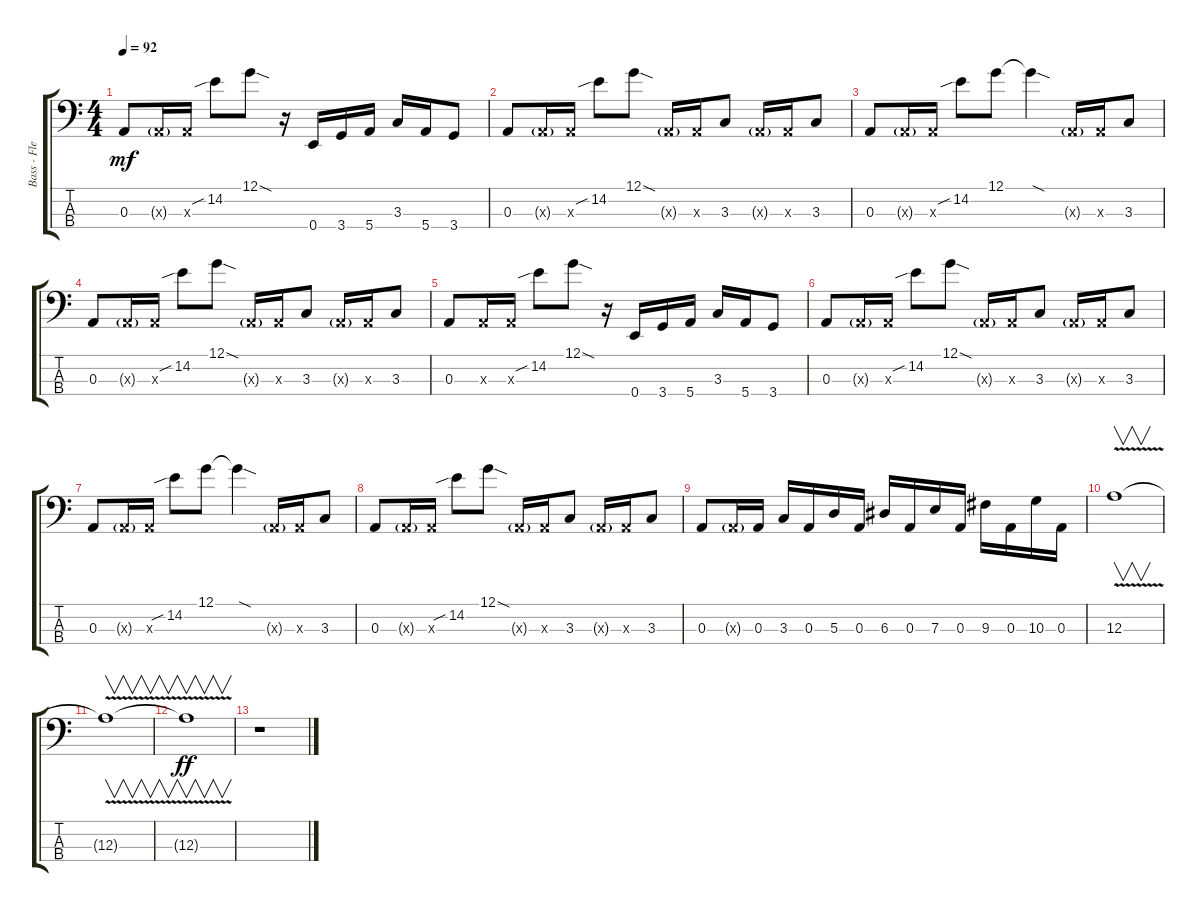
\track ("Bass - Flea" "Bass - Fle") {instrument electricbassfinger}
\staff {score tabs}
\tuning (G2 D2 A1 E1) {hide}
\ts (4 4)
\tempo 92
\clef f4
\ks c
0.3.8{dy mf} 0.3{g x}.16 0.3{x}.16 14.2{sib}.8 12.1{sod}.8 r.16 0.4.16 3.4.16 5.4.16 3.3.16 5.4.16 3.4.8 |
0.3.8 0.3{g x}.16 0.3{x}.16 14.2{sib}.8 12.1{sod}.8 0.3{g x}.16 0.3{x}.16 3.3.8 0.3{g x}.16 0.3{x}.16 3.3.8 |
0.3.8 0.3{g x}.16 0.3{x}.16 14.2{sib}.8 12.1.8 12.1{sod t}.4 0.3{g x}.16 0.3{x}.16 3.3.8 |
0.3.8 0.3{g x}.16 0.3{x}.16 14.2{sib}.8 12.1{sod}.8 0.3{g x}.16 0.3{x}.16 3.3.8 0.3{g x}.16 0.3{x}.16 3.3.8 |
0.3.8 0.3{x}.16 0.3{x}.16 14.2{sib}.8 12.1{sod}.8 r.16 0.4.16 3.4.16 5.4.16 3.3.16 5.4.16 3.4.8 |
0.3.8 0.3{g x}.16 0.3{x}.16 14.2{sib}.8 12.1{sod}.8 0.3{g x}.16 0.3{x}.16 3.3.8 0.3{g x}.16 0.3{x}.16 3.3.8 |
0.3.8 0.3{g x}.16 0.3{x}.16 14.2{sib}.8 12.1.8 12.1{sod t}.4 0.3{g x}.16 0.3{x}.16 3.3.8 |
0.3.8 0.3{g x}.16 0.3{x}.16 14.2{sib}.8 12.1{sod}.8 0.3{g x}.16 0.3{x}.16 3.3.8 0.3{g x}.16 0.3{x}.16 3.3.8 |
0.3.8 0.3{g x}.16 0.3.16 3.3.16 0.3.16 5.3.16 0.3.16 6.3.16 0.3.16 7.3.16 0.3.16 9.3.16 0.3.16 10.3.16 0.3.16 |
12.3{v}.1{v} |
12.3{v t}.1{v} |
12.3{v t}.1{v dy ff} |
r.1
